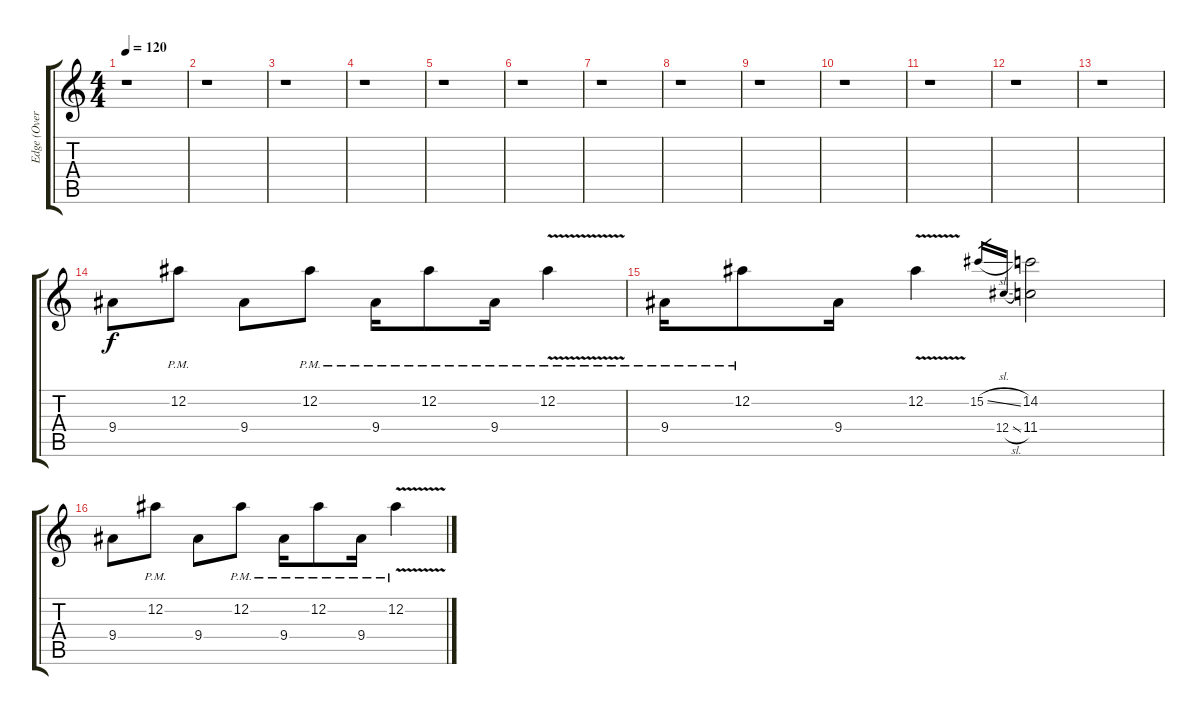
\track ("Edge (Overdrive)" "Edge (Over") {instrument overdrivenguitar}
\staff {score tabs}
\tuning (Eb4 Bb3 Gb3 Db3 Ab2 Eb2) {hide}
\ts (4 4)
\tempo 120
\clef g2
\ks c
r.1{dy f} |
r.1 |
r.1 |
r.1 |
r.1 |
r.1 |
r.1 |
r.1 |
r.1 |
r.1 |
r.1 |
r.1 |
r.1 |
9.4.8 12.2{pm}.8 9.4.8 12.2{pm}.8 9.4{pm}.16 12.2{pm}.8 9.4{pm}.16 12.2{v pm}.4 |
9.4{pm}.16 12.2{pm}.8 9.4.16 12.2{v}.4 15.2{sl}.16{gr} 12.4{sl}.16{gr} (14.2 11.4).2 |
9.4.8 12.2{pm}.8 9.4.8 12.2{pm}.8 9.4{pm}.16 12.2{pm}.8 9.4{pm}.16 12.2{v pm}.4
